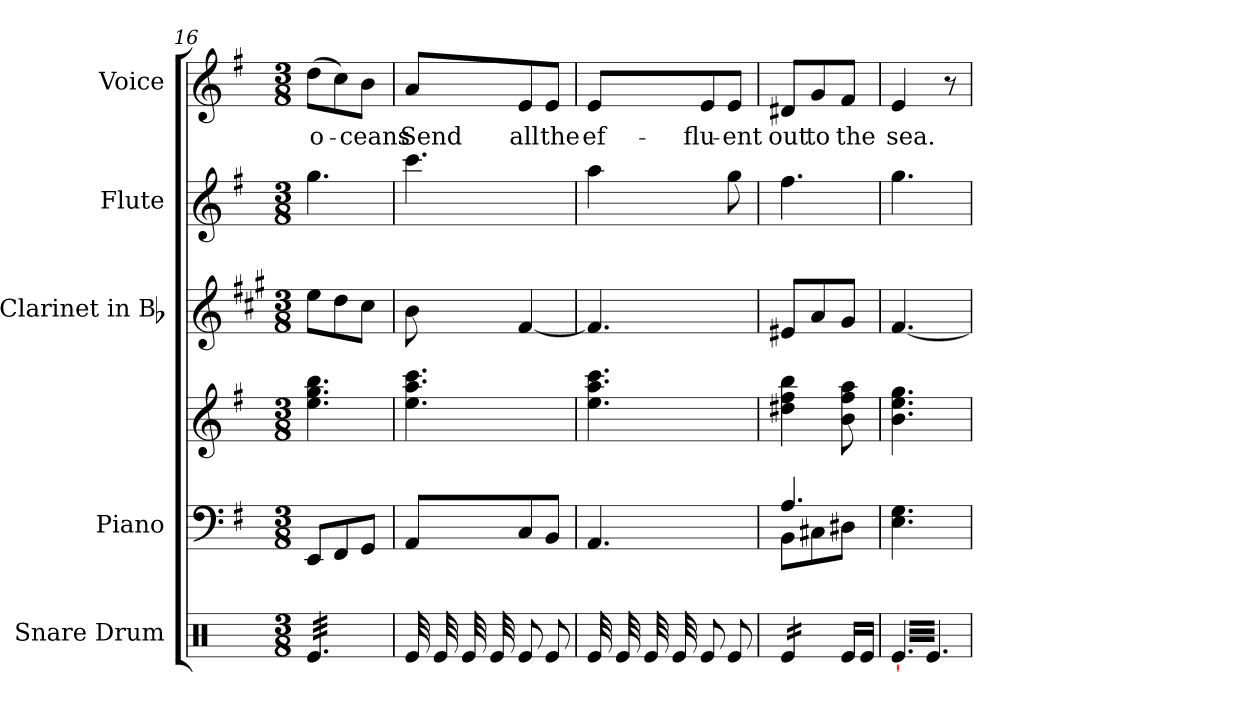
**kern	**kern	**kern	**kern	**kern	**kern	**text
*part5	*part4	*part4	*part3	*part2	*part1	*part1
*staff6	*staff5	*staff4	*staff3	*staff2	*staff1	*staff1
*I"Snare Drum	*I"Piano	*	*I"Clarinet in Bb	*I"Flute	*I"Voice	*
*I'S. D.	*I'Pno.	*	*I'Cl.	*I'Fl.	*I'Voice	*
*clefX	*clefF4	*clefG2	*clefG2	*clefG2	*clefG2	*
*	*	*	*ITrd1c2	*	*	*
*k[]	*k[f#]	*k[f#]	*k[f#]	*k[f#]	*k[f#]	*
*C:	*G:	*G:	*G:	*G:	*G:	*
*M3/8	*M3/8	*M3/8	*M3/8	*M3/8	*M3/8	*
=16	=16	=16	=16	=16	=16	=16
!	!	!	!	!	!	!LO:LY:b:color=#000000
*tremolo	*	*	*	*	*	*
32Rei/LLL	8EEi/L	4.eei\ 4.ggi 4.bbi	8ddi\L	4.ggi\	(8ddi\L	o-
32Rei/	.	.	.	.	.	.
32Rei/	.	.	.	.	.	.
32Rei/	.	.	.	.	.	.
32Rei/	8FF#i/	.	8cci\	.	8cci\)	.
32Rei/	.	.	.	.	.	.
32Rei/	.	.	.	.	.	.
32Rei/	.	.	.	.	.	.
!	!	!	!	!	!	!LO:LY:b:color=#000000
32Rei/	8GGi/J	.	8bi\J	.	8bi\J	-ceans
32Rei/	.	.	.	.	.	.
32Rei/	.	.	.	.	.	.
32Rei/JJJ	.	.	.	.	.	.
=17	=17	=17	=17	=17	=17	=17
!	!	!	!	!	!	!LO:LY:b:color=#000000
32Rei/LLL	8AAi/L	4.eei\ 4.aai 4.ccci	8ai\	4.ccci\	8ai/L	Send
32Rei/	.	.	.	.	.	.
32Rei/	.	.	.	.	.	.
32Rei/	.	.	.	.	.	.
*Xtremolo	*	*	*	*	*	*
!	!	!	!	!	!	!LO:LY:b:color=#000000
8Rei/	8Ci/	.	[4ei/	.	8ei/	all
!	!	!	!	!	!	!LO:LY:b:color=#000000
8Rei/J	8BBi/J	.	.	.	8ei/J	the
=18	=18	=18	=18	=18	=18	=18
!	!	!	!	!	!	!LO:LY:b:color=#000000
*tremolo	*	*	*	*	*	*
32Rei/LLL	4.AAi/	4.eei\ 4.aai 4.ccci	4.ei/]	4aai\	8ei/L	ef-
32Rei/	.	.	.	.	.	.
32Rei/	.	.	.	.	.	.
32Rei/	.	.	.	.	.	.
*Xtremolo	*	*	*	*	*	*
!	!	!	!	!	!	!LO:LY:b:color=#000000
8Rei/	.	.	.	.	8ei/	-flu-
!	!	!	!	!	!	!LO:LY:b:color=#000000
8Rei/J	.	.	.	8ggi\	8ei/J	-ent
=19	=19	=19	=19	=19	=19	=19
*	*^	*	*	*	*	*
!	!	!	!	!	!	!	!LO:LY:b:color=#000000
*tremolo	*	*	*	*	*	*	*
16Rei/LL	4.Ai/	8BBi\L	4dd#Xi\ 4ff#i 4bbi	8d#Xi/L	4.ff#i\	8d#Xi/L	out
16Rei/	.	.	.	.	.	.	.
!	!	!	!	!	!	!	!LO:LY:b:color=#000000
16Rei/	.	8C#Xi\	.	8gi/	.	8gi/	to
16Rei/JJ	.	.	.	.	.	.	.
*Xtremolo	*	*	*	*	*	*	*
!	!	!	!	!	!	!	!LO:LY:b:color=#000000
16Rei/LL	.	8D#Xi\J	8bi\ 8ff#i 8aai	8f#i/J	.	8f#i/J	the
16Rei/JJ	.	.	.	.	.	.	.
*	*v	*v	*	*	*	*	*
=20	=20	=20	=20	=20	=20	=20
!	!	!	!	!	!	!LO:LY:b:color=#000000
*tremolo	*	*	*	*	*	*
[32Rei/LLL	4.Ei\ 4.Gi	4.bi\ 4.eei 4.ggi	[4.ei/	4.ggi\	4ei/	sea.
32Rei/	.	.	.	.	.	.
32Rei/	.	.	.	.	.	.
32Rei/	.	.	.	.	.	.
32Rei/	.	.	.	.	.	.
32Rei/	.	.	.	.	.	.
32Rei/	.	.	.	.	.	.
32Rei/	.	.	.	.	.	.
32Rei/	.	.	.	.	8r	.
32Rei/	.	.	.	.	.	.
32Rei/	.	.	.	.	.	.
32Rei/JJJ	.	.	.	.	.	.
*Xtremolo	*	*	*	*	*	*
=	=	=	=	=	=	=
*-	*-	*-	*-	*-	*-	*-
